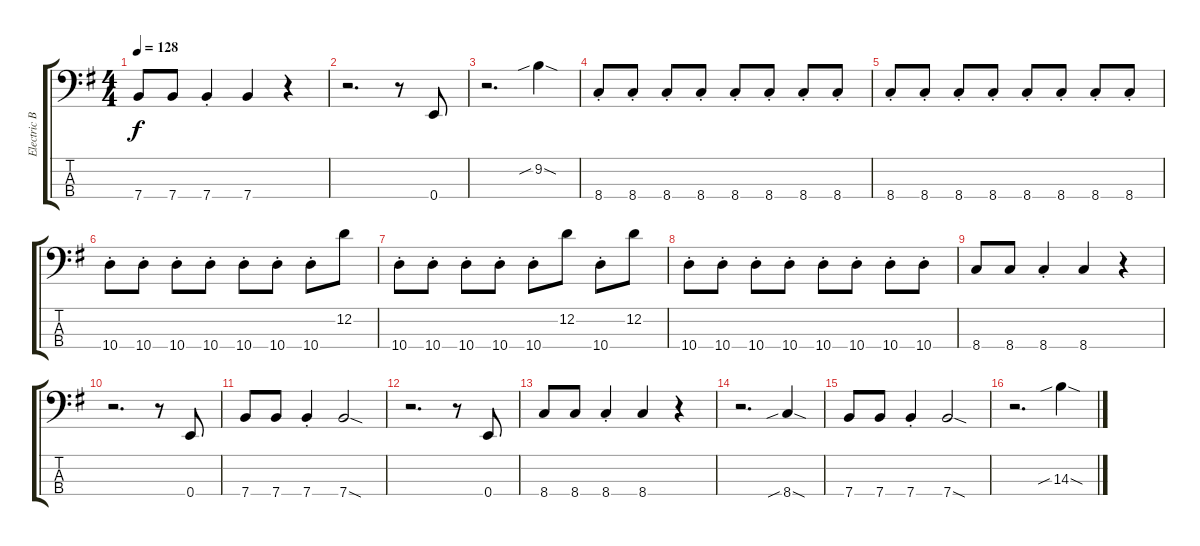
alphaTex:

\track ("Electric Bass" "Electric B") {instrument electricbassfinger}
\staff {score tabs}
\tuning (G2 D2 A1 E1) {hide}
\ts (4 4)
\tempo 128
\clef f4
\ks g
7.4.8{dy f} 7.4.8 7.4{st}.4 7.4.4 r.4 |
r.2{d} r.8 0.4.8 |
r.2{d} 9.2{sib sod}.4 |
8.4{st}.8 8.4{st}.8 8.4{st}.8 8.4{st}.8 8.4{st}.8 8.4{st}.8 8.4{st}.8 8.4{st}.8 |
8.4{st}.8 8.4{st}.8 8.4{st}.8 8.4{st}.8 8.4{st}.8 8.4{st}.8 8.4{st}.8 8.4{st}.8 |
10.4{st}.8 10.4{st}.8 10.4{st}.8 10.4{st}.8 10.4{st}.8 10.4{st}.8 10.4{st}.8 12.2.8 |
10.4{st}.8 10.4{st}.8 10.4{st}.8 10.4{st}.8 10.4{st}.8 12.2.8 10.4{st}.8 12.2.8 |
10.4{st}.8 10.4{st}.8 10.4{st}.8 10.4{st}.8 10.4{st}.8 10.4{st}.8 10.4{st}.8 10.4{st}.8 |
8.4.8 8.4.8 8.4{st}.4 8.4.4 r.4 |
r.2{d} r.8 0.4.8 |
7.4.8 7.4.8 7.4{st}.4 7.4{sod}.2 |
r.2{d} r.8 0.4.8 |
8.4.8 8.4.8 8.4{st}.4 8.4.4 r.4 |
r.2{d} 8.4{sib sod}.4 |
7.4.8 7.4.8 7.4{st}.4 7.4{sod}.2 |
r.2{d} 14.3{sib sod}.4
